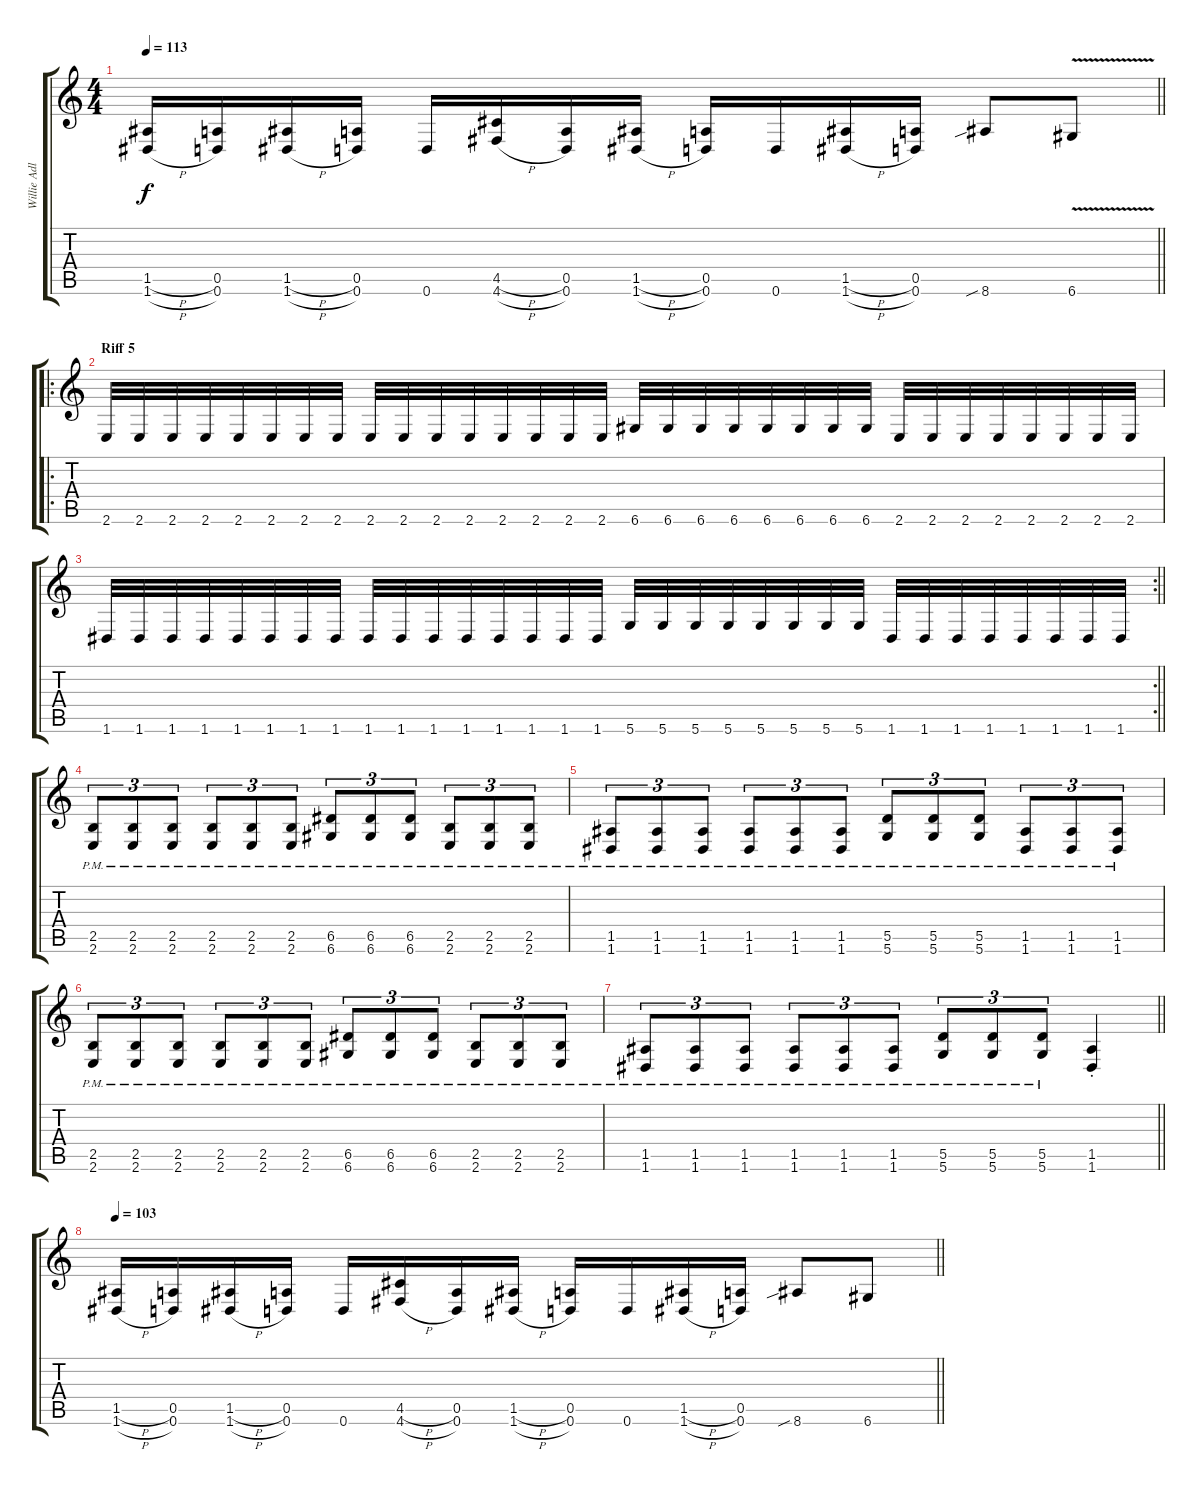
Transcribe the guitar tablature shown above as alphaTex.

\track ("Willie Adler" "Willie Adl") {instrument distortionguitar}
\staff {score tabs}
\tuning (E4 B3 G3 D3 A2 D2) {hide}
\ts (4 4)
\tempo 113
\clef g2
\barLineRight lightlight
\ks c
(1.5{h} 1.6{h}).16{dy f} (0.5 0.6).16 (1.5{h} 1.6{h}).16 (0.5 0.6).16 0.6.16 (4.5{h} 4.6{h}).16 (0.5 0.6).16 (1.5{h} 1.6{h}).16 (0.5 0.6).16 0.6.16 (1.5{h} 1.6{h}).16 (0.5 0.6).16 8.6{sib}.8 6.6{v}.8 |
\ro
\section ("" "Riff 5")
2.6.32 2.6.32 2.6.32 2.6.32 2.6.32 2.6.32 2.6.32 2.6.32 2.6.32 2.6.32 2.6.32 2.6.32 2.6.32 2.6.32 2.6.32 2.6.32 6.6.32 6.6.32 6.6.32 6.6.32 6.6.32 6.6.32 6.6.32 6.6.32 2.6.32 2.6.32 2.6.32 2.6.32 2.6.32 2.6.32 2.6.32 2.6.32 |
\rc 2
\barLineRight lightlight
1.6.32 1.6.32 1.6.32 1.6.32 1.6.32 1.6.32 1.6.32 1.6.32 1.6.32 1.6.32 1.6.32 1.6.32 1.6.32 1.6.32 1.6.32 1.6.32 5.6.32 5.6.32 5.6.32 5.6.32 5.6.32 5.6.32 5.6.32 5.6.32 1.6.32 1.6.32 1.6.32 1.6.32 1.6.32 1.6.32 1.6.32 1.6.32 |
\section ("" "")
(2.5{pm} 2.6{pm}).8{tu (3 2)} (2.5{pm} 2.6{pm}).8{tu (3 2)} (2.5{pm} 2.6{pm}).8{tu (3 2)} (2.5{pm} 2.6{pm}).8{tu (3 2)} (2.5{pm} 2.6{pm}).8{tu (3 2)} (2.5{pm} 2.6{pm}).8{tu (3 2)} (6.5{pm} 6.6{pm}).8{tu (3 2)} (6.5{pm} 6.6{pm}).8{tu (3 2)} (6.5{pm} 6.6{pm}).8{tu (3 2)} (2.5{pm} 2.6{pm}).8{tu (3 2)} (2.5{pm} 2.6{pm}).8{tu (3 2)} (2.5{pm} 2.6{pm}).8{tu (3 2)} |
(1.5{pm} 1.6{pm}).8{tu (3 2)} (1.5{pm} 1.6{pm}).8{tu (3 2)} (1.5{pm} 1.6{pm}).8{tu (3 2)} (1.5{pm} 1.6{pm}).8{tu (3 2)} (1.5{pm} 1.6{pm}).8{tu (3 2)} (1.5{pm} 1.6{pm}).8{tu (3 2)} (5.5{pm} 5.6{pm}).8{tu (3 2)} (5.5{pm} 5.6{pm}).8{tu (3 2)} (5.5{pm} 5.6{pm}).8{tu (3 2)} (1.5{pm} 1.6{pm}).8{tu (3 2)} (1.5{pm} 1.6{pm}).8{tu (3 2)} (1.5{pm} 1.6{pm}).8{tu (3 2)} |
(2.5{pm} 2.6{pm}).8{tu (3 2)} (2.5{pm} 2.6{pm}).8{tu (3 2)} (2.5{pm} 2.6{pm}).8{tu (3 2)} (2.5{pm} 2.6{pm}).8{tu (3 2)} (2.5{pm} 2.6{pm}).8{tu (3 2)} (2.5{pm} 2.6{pm}).8{tu (3 2)} (6.5{pm} 6.6{pm}).8{tu (3 2)} (6.5{pm} 6.6{pm}).8{tu (3 2)} (6.5{pm} 6.6{pm}).8{tu (3 2)} (2.5{pm} 2.6{pm}).8{tu (3 2)} (2.5{pm} 2.6{pm}).8{tu (3 2)} (2.5{pm} 2.6{pm}).8{tu (3 2)} |
\barLineRight lightlight
(1.5{pm} 1.6{pm}).8{tu (3 2)} (1.5{pm} 1.6{pm}).8{tu (3 2)} (1.5{pm} 1.6{pm}).8{tu (3 2)} (1.5{pm} 1.6{pm}).8{tu (3 2)} (1.5{pm} 1.6{pm}).8{tu (3 2)} (1.5{pm} 1.6{pm}).8{tu (3 2)} (5.5{pm} 5.6{pm}).8{tu (3 2)} (5.5{pm} 5.6{pm}).8{tu (3 2)} (5.5{pm} 5.6{pm}).8{tu (3 2)} (1.5{st} 1.6{st}).4 |
\section ("" "")
\tempo 103
\barLineRight lightlight
(1.5{h} 1.6{h}).16 (0.5 0.6).16 (1.5{h} 1.6{h}).16 (0.5 0.6).16 0.6.16 (4.5{h} 4.6{h}).16 (0.5 0.6).16 (1.5{h} 1.6{h}).16 (0.5 0.6).16 0.6.16 (1.5{h} 1.6{h}).16 (0.5 0.6).16 8.6{sib}.8 6.6.8
